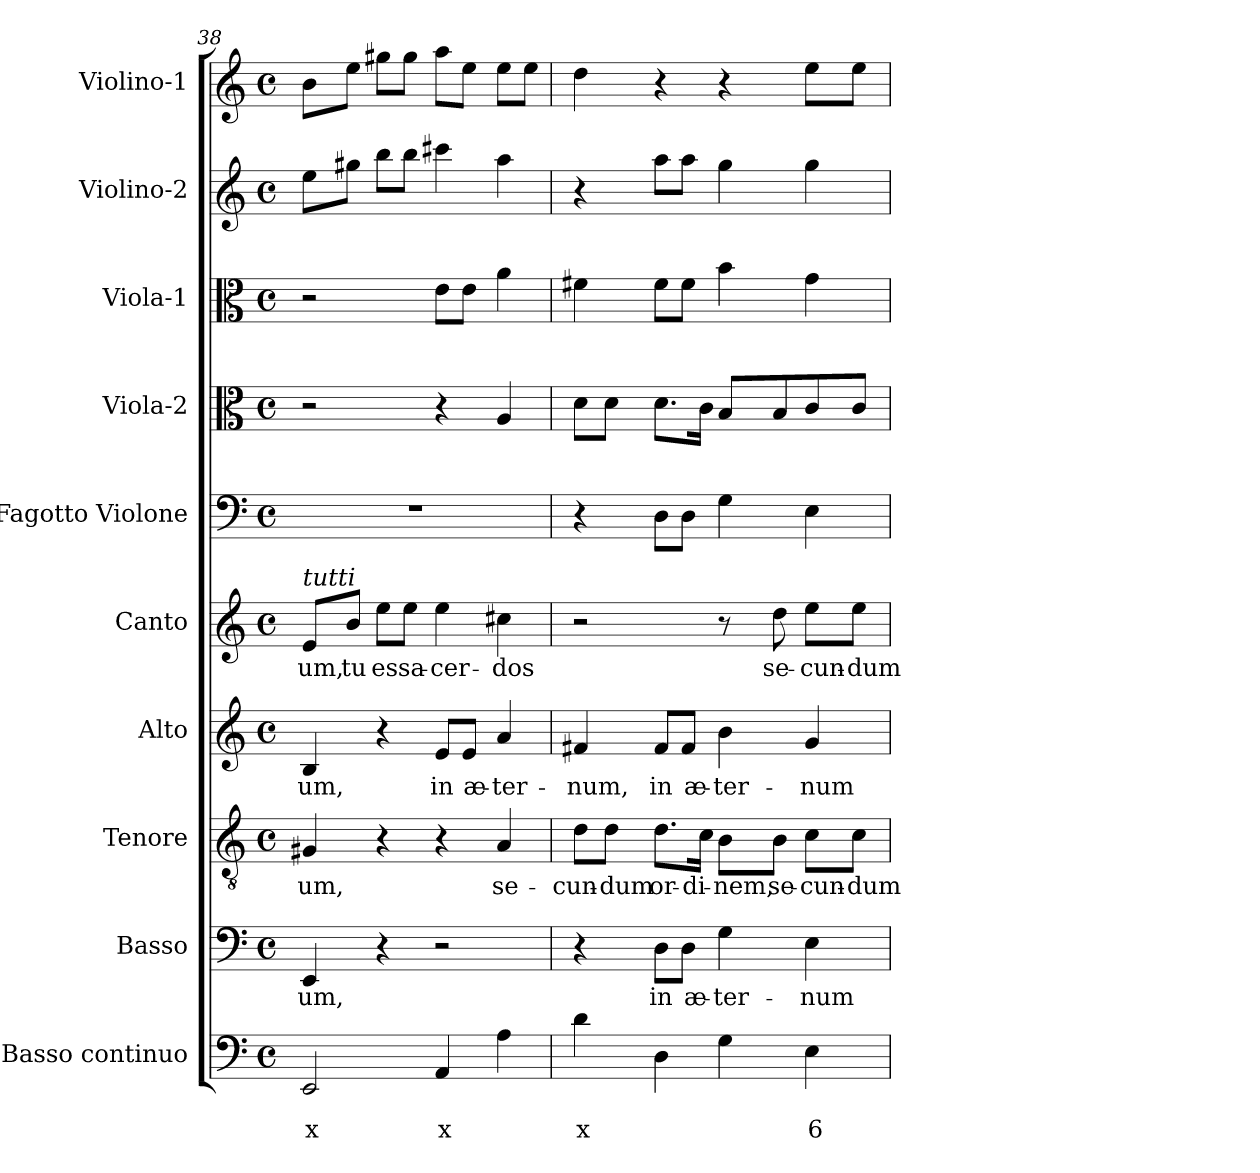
**kern	**text	**text	**kern	**text	**kern	**text	**kern	**text	**kern	**text	**kern	**kern	**kern	**kern	**kern
*part10	*part10	*part10	*part9	*part9	*part8	*part8	*part7	*part7	*part6	*part6	*part5	*part4	*part3	*part2	*part1
*staff10	*staff10	*staff10	*staff9	*staff9	*staff8	*staff8	*staff7	*staff7	*staff6	*staff6	*staff5	*staff4	*staff3	*staff2	*staff1
*I"Basso continuo	*	*	*I"Basso	*	*I"Tenore	*	*I"Alto	*	*I"Canto	*	*I"Fagotto Violone	*I"Viola-2	*I"Viola-1	*I"Violino-2	*I"Violino-1
*I'BC	*	*	*I'B	*	*I'T	*	*I'A	*	*I'C	*	*I'Fg	*I'Va2	*I'Va1	*I'Vi2	*I'Vi1
*clefF4	*	*	*clefF4	*	*clefGv2	*	*clefG2	*	*clefG2	*	*clefF4	*clefC3	*clefC3	*clefG2	*clefG2
*k[]	*	*	*k[]	*	*k[]	*	*k[]	*	*k[]	*	*k[]	*k[]	*k[]	*k[]	*k[]
*C:	*	*	*C:	*	*C:	*	*C:	*	*C:	*	*C:	*C:	*C:	*C:	*C:
*M4/4	*	*	*M4/4	*	*M4/4	*	*M4/4	*	*M4/4	*	*M4/4	*M4/4	*M4/4	*M4/4	*M4/4
*met(c)	*	*	*met(c)	*	*met(c)	*	*met(c)	*	*met(c)	*	*met(c)	*met(c)	*met(c)	*met(c)	*met(c)
=38	=38	=38	=38	=38	=38	=38	=38	=38	=38	=38	=38	=38	=38	=38	=38
!	!	!LO:LY:b	!	!	!	!	!	!	!	!	!	!	!	!	!
!	!	!	!	!LO:LY:b	!	!	!	!	!	!	!	!	!	!	!
!	!	!	!	!	!	!LO:LY:b	!	!	!	!	!	!	!	!	!
!	!	!	!	!	!	!	!	!LO:LY:b	!	!	!	!	!	!	!
!	!	!	!	!	!	!	!	!	!LO:TX:a:i:t=tutti	!	!	!	!	!	!
!	!	!	!	!	!	!	!	!	!	!LO:LY:b	!	!	!	!	!
2EE/	.	x	4EE/	-um,	4G#X/	-um,	4B/	-um,	8e/L	-um,	1r	2r	2r	8ee\L	8b\L
!	!	!	!	!	!	!	!	!	!	!LO:LY:b	!	!	!	!	!
.	.	.	.	.	.	.	.	.	8b/J	tu	.	.	.	8gg#X\J	8ee\J
!	!	!	!	!	!	!	!	!	!	!LO:LY:b	!	!	!	!	!
.	.	.	4r	.	4r	.	4r	.	8ee\L	es	.	.	.	8bb\L	8gg#X\L
!	!	!	!	!	!	!	!	!	!	!LO:LY:b	!	!	!	!	!
.	.	.	.	.	.	.	.	.	8ee\J	sa-	.	.	.	8bb\J	8gg#\J
!	!	!LO:LY:b	!	!	!	!	!	!	!	!	!	!	!	!	!
!	!	!	!	!	!	!	!	!LO:LY:b	!	!	!	!	!	!	!
!	!	!	!	!	!	!	!	!	!	!LO:LY:b	!	!	!	!	!
4AA/	.	x	2r	.	4r	.	8e/L	in	4ee\	-cer-	.	4r	8e\L	4ccc#X\	8aa\L
!	!	!	!	!	!	!	!	!LO:LY:b	!	!	!	!	!	!	!
.	.	.	.	.	.	.	8e/J	æ-	.	.	.	.	8e\J	.	8ee\J
!	!	!	!	!	!	!LO:LY:b	!	!	!	!	!	!	!	!	!
!	!	!	!	!	!	!	!	!LO:LY:b	!	!	!	!	!	!	!
!	!	!	!	!	!	!	!	!	!	!LO:LY:b	!	!	!	!	!
4A\	.	.	.	.	4A/	se-	4a/	-ter-	4cc#X\	-dos	.	4A/	4a\	4aa\	8ee\L
.	.	.	.	.	.	.	.	.	.	.	.	.	.	.	8ee\J
=39	=39	=39	=39	=39	=39	=39	=39	=39	=39	=39	=39	=39	=39	=39	=39
!	!	!LO:LY:b	!	!	!	!	!	!	!	!	!	!	!	!	!
!	!	!	!	!	!	!LO:LY:b	!	!	!	!	!	!	!	!	!
!	!	!	!	!	!	!	!	!LO:LY:b	!	!	!	!	!	!	!
4d\	.	x	4r	.	8d\L	-cun-	4f#X/	-num,	2r	.	4r	8d\L	4f#X\	4r	4dd\
!	!	!	!	!	!	!LO:LY:b	!	!	!	!	!	!	!	!	!
.	.	.	.	.	8d\J	-dum	.	.	.	.	.	8d\J	.	.	.
!	!	!	!	!LO:LY:b	!	!	!	!	!	!	!	!	!	!	!
!	!	!	!	!	!	!LO:LY:b	!	!	!	!	!	!	!	!	!
!	!	!	!	!	!	!	!	!LO:LY:b	!	!	!	!	!	!	!
4D\	.	.	8D\L	in	8.d\L	or-	8f#/L	in	.	.	8D\L	8.d\L	8f#\L	8aa\L	4r
!	!	!	!	!LO:LY:b	!	!	!	!	!	!	!	!	!	!	!
!	!	!	!	!	!	!	!	!LO:LY:b	!	!	!	!	!	!	!
.	.	.	8D\J	æ-	.	.	8f#/J	æ-	.	.	8D\J	.	8f#\J	8aa\J	.
!	!	!	!	!	!	!LO:LY:b	!	!	!	!	!	!	!	!	!
.	.	.	.	.	16c\Jk	-di-	.	.	.	.	.	16c\Jk	.	.	.
!	!	!	!	!LO:LY:b	!	!	!	!	!	!	!	!	!	!	!
!	!	!	!	!	!	!LO:LY:b	!	!	!	!	!	!	!	!	!
!	!	!	!	!	!	!	!	!LO:LY:b	!	!	!	!	!	!	!
4G\	.	.	4G\	-ter-	8B\L	-nem,	4b\	-ter-	8r	.	4G\	8B/L	4b\	4gg\	4r
!	!	!	!	!	!	!LO:LY:b	!	!	!	!	!	!	!	!	!
!	!	!	!	!	!	!	!	!	!	!LO:LY:b	!	!	!	!	!
.	.	.	.	.	8B\J	se-	.	.	8dd\	se-	.	8B/	.	.	.
!	!	!LO:LY:b	!	!	!	!	!	!	!	!	!	!	!	!	!
!	!	!	!	!LO:LY:b	!	!	!	!	!	!	!	!	!	!	!
!	!	!	!	!	!	!LO:LY:b	!	!	!	!	!	!	!	!	!
!	!	!	!	!	!	!	!	!LO:LY:b	!	!	!	!	!	!	!
!	!	!	!	!	!	!	!	!	!	!LO:LY:b	!	!	!	!	!
4E\	.	6	4E\	-num	8c\L	-cun-	4g/	-num	8ee\L	-cun-	4E\	8c/	4g\	4gg\	8ee\L
!	!	!	!	!	!	!LO:LY:b	!	!	!	!	!	!	!	!	!
!	!	!	!	!	!	!	!	!	!	!LO:LY:b	!	!	!	!	!
.	.	.	.	.	8c\J	-dum	.	.	8ee\J	-dum	.	8c/J	.	.	8ee\J
=	=	=	=	=	=	=	=	=	=	=	=	=	=	=	=
*-	*-	*-	*-	*-	*-	*-	*-	*-	*-	*-	*-	*-	*-	*-	*-
